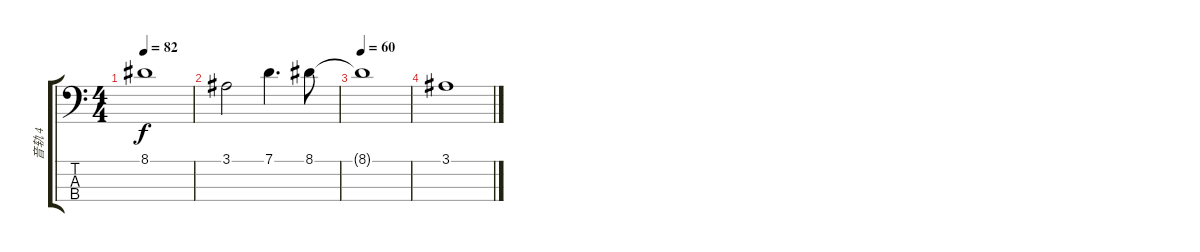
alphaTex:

\track ("音轨 4" "音轨 4") {instrument electricbassfinger}
\staff {score tabs}
\tuning (G2 D2 A1 E1) {hide}
\ts (4 4)
\tempo 82
\clef f4
\ks c
8.1{t}.1{dy f} |
3.1.2 7.1.4{d} 8.1.8 |
\tempo 60
8.1{t}.1 |
3.1.1
